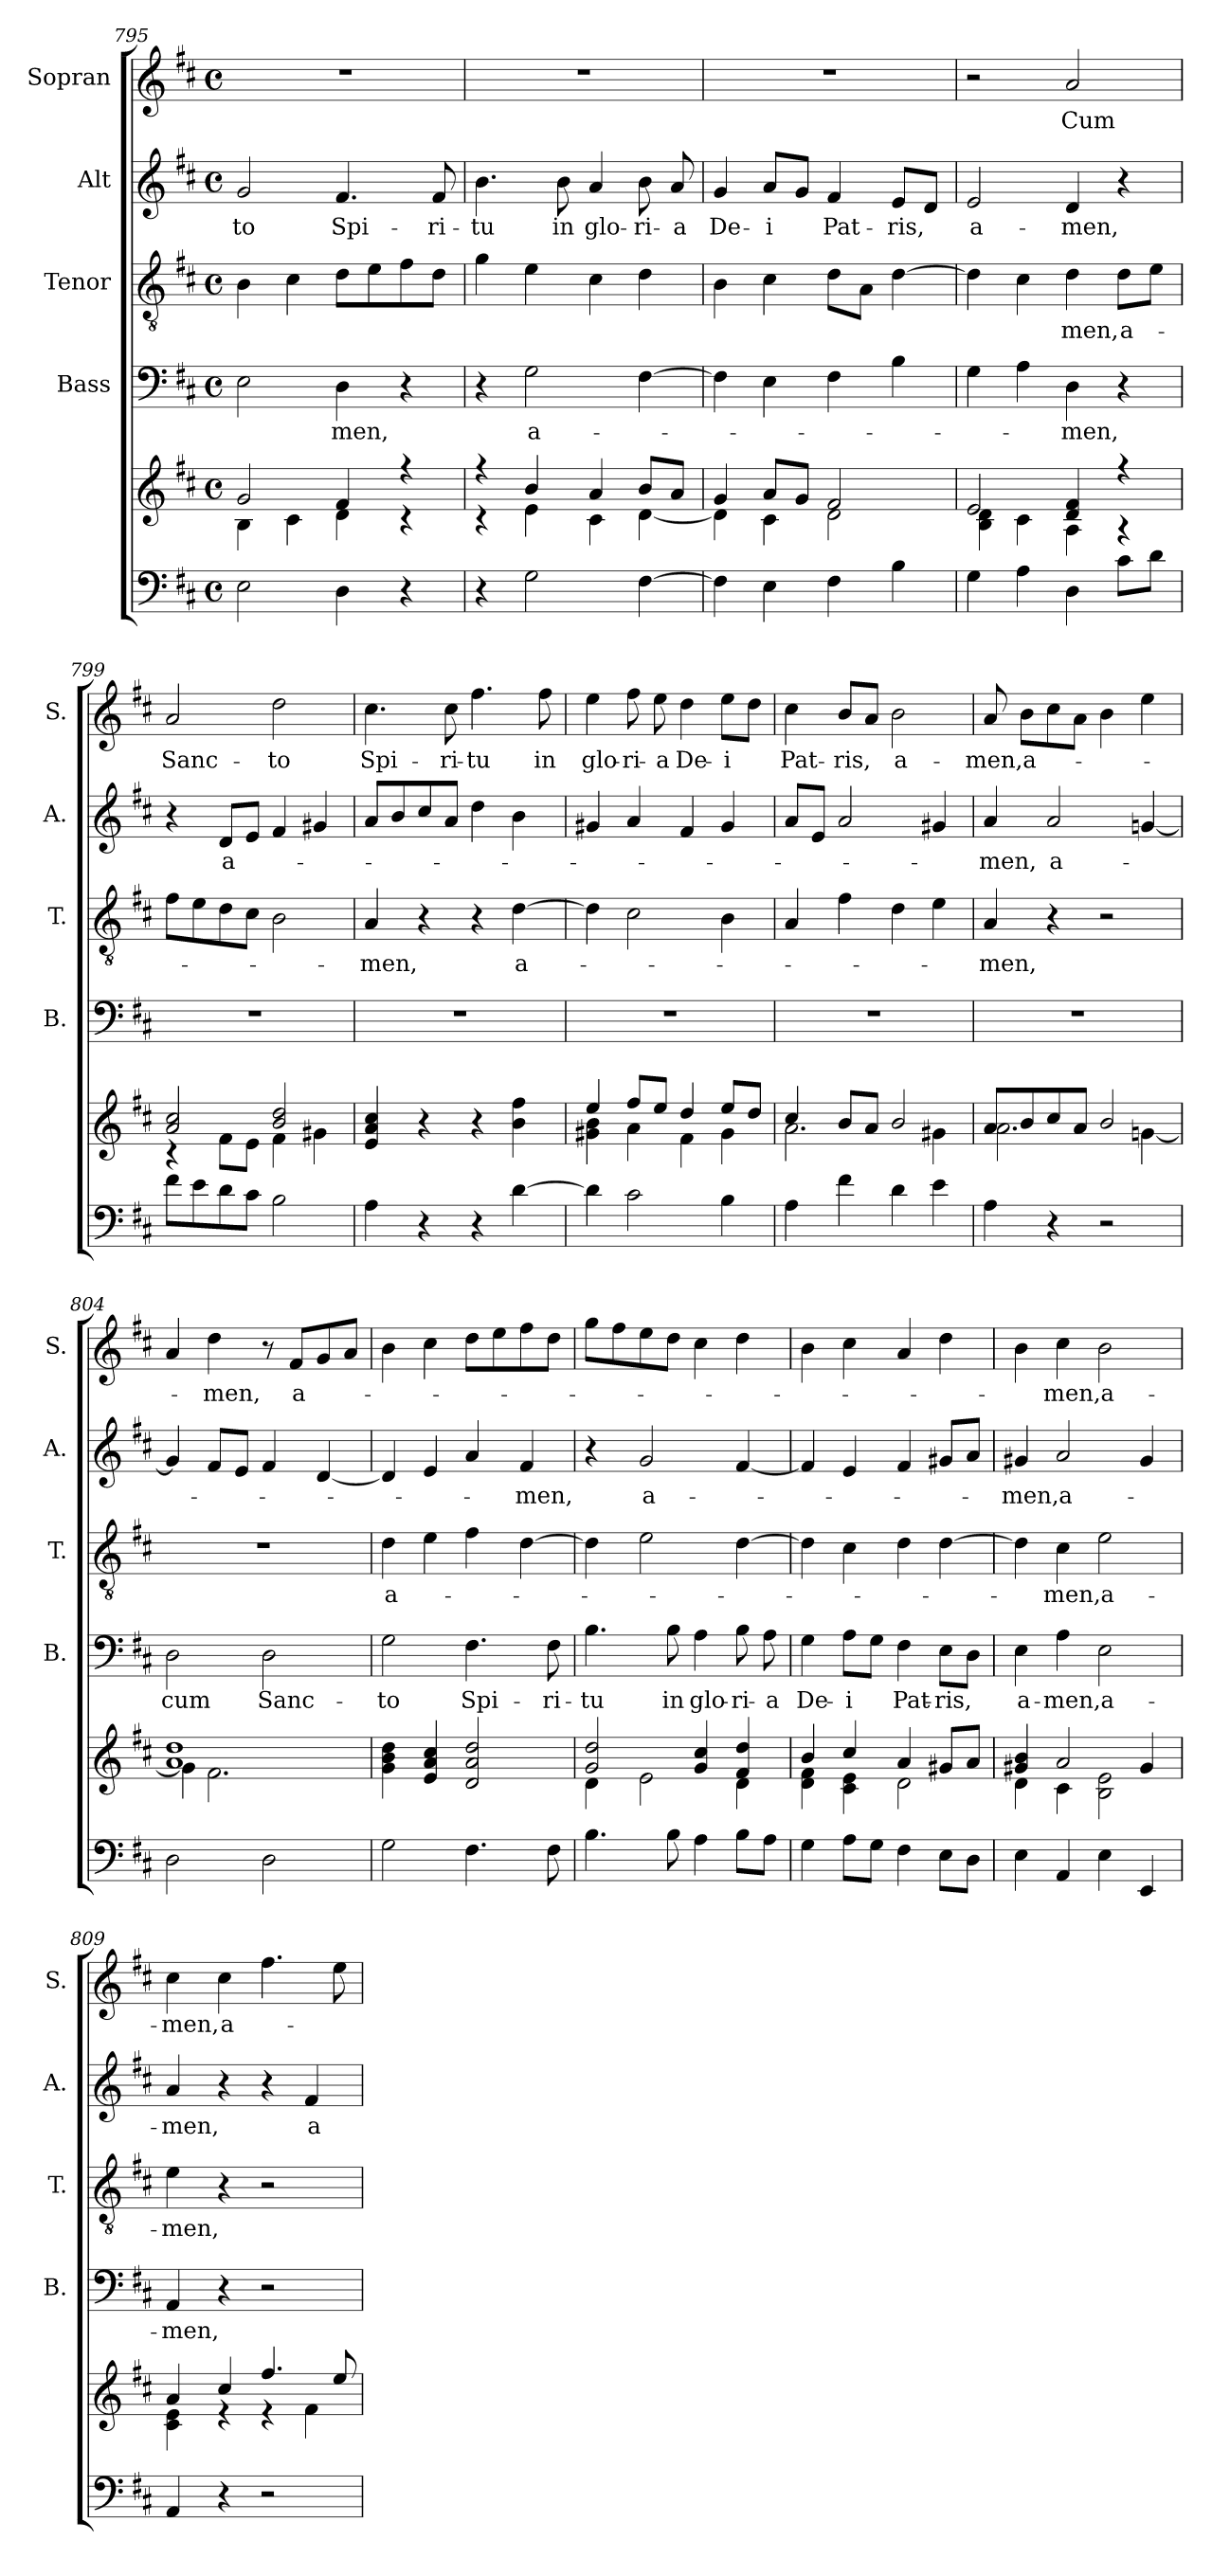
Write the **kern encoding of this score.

**kern	**kern	**kern	**text	**kern	**text	**kern	**text	**kern	**text
*part5	*part5	*part4	*part4	*part3	*part3	*part2	*part2	*part1	*part1
*staff6	*staff5	*staff4	*staff4	*staff3	*staff3	*staff2	*staff2	*staff1	*staff1
*	*	*I"Bass	*	*I"Tenor	*	*I"Alt	*	*I"Sopran	*
*	*	*I'B.	*	*I'T.	*	*I'A.	*	*I'S.	*
*clefF4	*clefG2	*clefF4	*	*clefGv2	*	*clefG2	*	*clefG2	*
*k[f#c#]	*k[f#c#]	*k[f#c#]	*	*k[f#c#]	*	*k[f#c#]	*	*k[f#c#]	*
*D:	*D:	*D:	*	*D:	*	*D:	*	*D:	*
*M4/4	*M4/4	*M4/4	*	*M4/4	*	*M4/4	*	*M4/4	*
*met(c)	*met(c)	*met(c)	*	*met(c)	*	*met(c)	*	*met(c)	*
=795	=795	=795	=795	=795	=795	=795	=795	=795	=795
*	*^	*	*	*	*	*	*	*	*
!	!	!	!	!	!	!	!	!LO:LY:b	!	!
2E\	2g/	4B\	2E\	.	4B\	.	2g/	-to	1r	.
.	.	4c#\	.	.	4c#\	.	.	.	.	.
!	!	!	!	!LO:LY:b	!	!	!	!LO:LY:b	!	!
4D\	4f#/	4d\	4D\	-men,	8d\L	.	4.f#/	Spi-	.	.
.	.	.	.	.	8e\	.	.	.	.	.
4r	4r	4r	4r	.	8f#\	.	.	.	.	.
!	!	!	!	!	!	!	!	!LO:LY:b	!	!
.	.	.	.	.	8d\J	.	8f#/	-ri-	.	.
=796	=796	=796	=796	=796	=796	=796	=796	=796	=796	=796
!	!	!	!	!	!	!	!	!LO:LY:b	!	!
4r	4r	4r	4r	.	4g\	.	4.b\	-tu	1r	.
!	!	!	!	!LO:LY:b	!	!	!	!	!	!
2G\	4b/	4e\	2G\	a-	4e\	.	.	.	.	.
!	!	!	!	!	!	!	!	!LO:LY:b	!	!
.	.	.	.	.	.	.	8b\	in	.	.
!	!	!	!	!	!	!	!	!LO:LY:b	!	!
.	4a/	4c#\	.	.	4c#\	.	4a/	glo-	.	.
!	!	!	!	!	!	!	!	!LO:LY:b	!	!
[4F#\	8b/L	[<4d\	[4F#\	.	4d\	.	8b\	-ri-	.	.
!	!	!	!	!	!	!	!	!LO:LY:b	!	!
.	8a/J	.	.	.	.	.	8a/	-a	.	.
!!LO:PB:g=z
=797	=797	=797	=797	=797	=797	=797	=797	=797	=797	=797
!	!	!	!	!	!	!	!	!LO:LY:b	!	!
4F#\]	4g/	4d\]	4F#\]	.	4B\	.	4g/	De-	1r	.
!	!	!	!	!	!	!	!	!LO:LY:b	!	!
4E\	8a/L	4c#\	4E\	.	4c#\	.	8a/L	-i	.	.
.	8g/J	.	.	.	.	.	8g/J	.	.	.
!	!	!	!	!	!	!	!	!LO:LY:b	!	!
4F#\	2f#/	2d\	4F#\	.	8d\L	.	4f#/	Pat-	.	.
.	.	.	.	.	8A\J	.	.	.	.	.
!	!	!	!	!	!	!	!	!LO:LY:b	!	!
4B\	.	.	4B\	.	[4d\	.	8e/L	-ris,	.	.
.	.	.	.	.	.	.	8d/J	.	.	.
=798	=798	=798	=798	=798	=798	=798	=798	=798	=798	=798
!	!	!	!	!	!	!	!	!LO:LY:b	!	!
4G\	2e/	4B\ 4d\	4G\	.	4d\]	.	2e/	a-	2r	.
4A\	.	4c#\	4A\	.	4c#\	.	.	.	.	.
!	!	!	!	!LO:LY:b	!	!LO:LY:b	!	!LO:LY:b	!	!LO:LY:b
4D\	4d/ 4f#/	4A\	4D\	-men,	4d\	-men,	4d/	-men,	2a/	Cum
!	!	!	!	!	!	!LO:LY:b	!	!	!	!
8c#\L	4r	4r	4r	.	8d\L	a-	4r	.	.	.
8d\J	.	.	.	.	8e\J	.	.	.	.	.
=799	=799	=799	=799	=799	=799	=799	=799	=799	=799	=799
!	!	!	!	!	!	!	!	!	!	!LO:LY:b
8f#\L	2a/ 2cc#/	4rc	1r	.	8f#\L	.	4r	.	2a/	Sanc-
8e\	.	.	.	.	8e\	.	.	.	.	.
!	!	!	!	!	!	!	!	!LO:LY:b	!	!
8d\	.	8f#\L	.	.	8d\	.	8d/L	a-	.	.
8c#\J	.	8e\J	.	.	8c#\J	.	8e/J	.	.	.
!	!	!	!	!	!	!	!	!	!	!LO:LY:b
2B\	2b/ 2dd/	4f#\	.	.	2B\	.	4f#/	.	2dd\	-to
.	.	4g#X\	.	.	.	.	4g#X/	.	.	.
=800	=800	=800	=800	=800	=800	=800	=800	=800	=800	=800
!	!	!	!	!	!	!LO:LY:b	!	!	!	!LO:LY:b
*	*v	*v	*	*	*	*	*	*	*	*
4A\	4e/ 4a/ 4cc#/	1r	.	4A/	-men,	8a/L	.	4.cc#\	Spi-
.	.	.	.	.	.	8b/	.	.	.
4r	4r	.	.	4r	.	8cc#/	.	.	.
!	!	!	!	!	!	!	!	!	!LO:LY:b
.	.	.	.	.	.	8a/J	.	8cc#\	-ri-
!	!	!	!	!	!	!	!	!	!LO:LY:b
4r	4r	.	.	4r	.	4dd\	.	4.ff#\	-tu
!	!	!	!	!	!LO:LY:b	!	!	!	!
[4d\	4b\ 4ff#\	.	.	[4d\	a-	4b\	.	.	.
!	!	!	!	!	!	!	!	!	!LO:LY:b
.	.	.	.	.	.	.	.	8ff#\	in
=801	=801	=801	=801	=801	=801	=801	=801	=801	=801
*	*^	*	*	*	*	*	*	*	*
!	!	!	!	!	!	!	!	!	!	!LO:LY:b
4d\]	4ee/	4g#X\ 4b\	1r	.	4d\]	.	4g#X/	.	4ee\	glo-
!	!	!	!	!	!	!	!	!	!	!LO:LY:b
2c#\	8ff#/L	4a\	.	.	2c#\	.	4a/	.	8ff#\	-ri-
!	!	!	!	!	!	!	!	!	!	!LO:LY:b
.	8ee/J	.	.	.	.	.	.	.	8ee\	-a
!	!	!	!	!	!	!	!	!	!	!LO:LY:b
.	4dd/	4f#\	.	.	.	.	4f#/	.	4dd\	De-
!	!	!	!	!	!	!	!	!	!	!LO:LY:b
4B\	8ee/L	4g#\	.	.	4B\	.	4g#/	.	8ee\L	-i
.	8dd/J	.	.	.	.	.	.	.	8dd\J	.
!!LO:LB:g=z
=802	=802	=802	=802	=802	=802	=802	=802	=802	=802	=802
!	!	!	!	!	!	!	!	!	!	!LO:LY:b
4A\	4cc#/	2.a\	1r	.	4A/	.	8a/L	.	4cc#\	Pat-
.	.	.	.	.	.	.	8e/J	.	.	.
!	!	!	!	!	!	!	!	!	!	!LO:LY:b
4f#\	8b/L	.	.	.	4f#\	.	2a/	.	8b/L	-ris,
.	8a/J	.	.	.	.	.	.	.	8a/J	.
!	!	!	!	!	!	!	!	!	!	!LO:LY:b
4d\	2b/	.	.	.	4d\	.	.	.	2b\	a-
4e\	.	4g#X\	.	.	4e\	.	4g#X/	.	.	.
=803	=803	=803	=803	=803	=803	=803	=803	=803	=803	=803
!	!	!	!	!	!	!LO:LY:b	!	!LO:LY:b	!	!LO:LY:b
4A\	8a/L	2.a\	1r	.	4A/	-men,	4a/	-men,	8a/	-men,
!	!	!	!	!	!	!	!	!	!	!LO:LY:b
.	8b/	.	.	.	.	.	.	.	8b\L	a-
!	!	!	!	!	!	!	!	!LO:LY:b	!	!
4r	8cc#/	.	.	.	4r	.	2a/	a-	8cc#\	.
.	8a/J	.	.	.	.	.	.	.	8a\J	.
2r	2b/	.	.	.	2r	.	.	.	4b\	.
.	.	[<4gn\	.	.	.	.	[4gn/	.	4ee\	.
=804	=804	=804	=804	=804	=804	=804	=804	=804	=804	=804
!	!	!	!	!LO:LY:b	!	!	!	!	!	!
2D\	1a 1dd	4g\]	2D\	cum	1r	.	4g/]	.	4a/	.
!	!	!	!	!	!	!	!	!	!	!LO:LY:b
.	.	2.f#\	.	.	.	.	8f#/L	.	4dd\	-men,
.	.	.	.	.	.	.	8e/J	.	.	.
!	!	!	!	!LO:LY:b	!	!	!	!	!	!
2D\	.	.	2D\	Sanc-	.	.	4f#/	.	8r	.
!	!	!	!	!	!	!	!	!	!	!LO:LY:b
.	.	.	.	.	.	.	.	.	8f#/L	a-
.	.	.	.	.	.	.	[4d/	.	8g/	.
.	.	.	.	.	.	.	.	.	8a/J	.
*	*v	*v	*	*	*	*	*	*	*	*
=805	=805	=805	=805	=805	=805	=805	=805	=805	=805
!	!	!	!LO:LY:b	!	!LO:LY:b	!	!	!	!
2G\	4g\ 4b\ 4dd\	2G\	-to	4d\	a-	4d/]	.	4b\	.
.	4e/ 4a/ 4cc#/	.	.	4e\	.	4e/	.	4cc#\	.
!	!	!	!LO:LY:b	!	!	!	!	!	!
4.F#\	2d/ 2a/ 2dd/	4.F#\	Spi-	4f#\	.	4a/	.	8dd\L	.
.	.	.	.	.	.	.	.	8ee\	.
!	!	!	!	!	!	!	!LO:LY:b	!	!
.	.	.	.	[4d\	.	4f#/	-men,	8ff#\	.
!	!	!	!LO:LY:b	!	!	!	!	!	!
8F#\	.	8F#\	-ri-	.	.	.	.	8dd\J	.
=806	=806	=806	=806	=806	=806	=806	=806	=806	=806
*	*^	*	*	*	*	*	*	*	*
!	!	!	!	!LO:LY:b	!	!	!	!	!	!
4.B\	2g/ 2dd/	4d\	4.B\	-tu	4d\]	.	4r	.	8gg\L	.
.	.	.	.	.	.	.	.	.	8ff#\	.
!	!	!	!	!	!	!	!	!LO:LY:b	!	!
.	.	2e\	.	.	2e\	.	2g/	a-	8ee\	.
!	!	!	!	!LO:LY:b	!	!	!	!	!	!
8B\	.	.	8B\	in	.	.	.	.	8dd\J	.
!	!	!	!	!LO:LY:b	!	!	!	!	!	!
4A\	4g/ 4cc#/	.	4A\	glo-	.	.	.	.	4cc#\	.
!	!	!	!	!LO:LY:b	!	!	!	!	!	!
8B\L	4f#/ 4dd/	4d\	8B\	-ri-	[4d\	.	[4f#/	.	4dd\	.
!	!	!	!	!LO:LY:b	!	!	!	!	!	!
8A\J	.	.	8A\	-a	.	.	.	.	.	.
!!LO:PB:g=z
=807	=807	=807	=807	=807	=807	=807	=807	=807	=807	=807
!	!	!	!	!LO:LY:b	!	!	!	!	!	!
4G\	4b/	4d\ 4f#\	4G\	De-	4d\]	.	4f#/]	.	4b\	.
!	!	!	!	!LO:LY:b	!	!	!	!	!	!
8A\L	4cc#/	4c#\ 4e\	8A\L	-i	4c#\	.	4e/	.	4cc#\	.
8G\J	.	.	8G\J	.	.	.	.	.	.	.
!	!	!	!	!LO:LY:b	!	!	!	!	!	!
4F#\	4a/	2d\	4F#\	Pat-	4d\	.	4f#/	.	4a/	.
!	!	!	!	!LO:LY:b	!	!	!	!	!	!
8E\L	8g#X/L	.	8E\L	-ris,	[4d\	.	8g#X/L	.	4dd\	.
8D\J	8a/J	.	8D\J	.	.	.	8a/J	.	.	.
=808	=808	=808	=808	=808	=808	=808	=808	=808	=808	=808
!	!	!	!	!LO:LY:b	!	!	!	!LO:LY:b	!	!
4E\	4g#X/ 4b/	4d\	4E\	a-	4d\]	.	4g#X/	-men,	4b\	.
!	!	!	!	!LO:LY:b	!	!LO:LY:b	!	!LO:LY:b	!	!LO:LY:b
4AA/	2a/	4c#\	4A\	-men,	4c#\	-men,	2a/	a-	4cc#\	-men,
!	!	!	!	!LO:LY:b	!	!LO:LY:b	!	!	!	!LO:LY:b
4E\	.	2B\ 2e\	2E\	a-	2e\	a-	.	.	2b\	a-
4EE/	4g#/	.	.	.	.	.	4g#/	.	.	.
=809	=809	=809	=809	=809	=809	=809	=809	=809	=809	=809
!	!	!	!	!LO:LY:b	!	!LO:LY:b	!	!LO:LY:b	!	!LO:LY:b
4AA/	4a/	4c#\ 4e\	4AA/	-men,	4e\	-men,	4a/	-men,	4cc#\	-men,
!	!	!	!	!	!	!	!	!	!	!LO:LY:b
4r	4cc#/	4re	4r	.	4r	.	4r	.	4cc#\	a-
2r	4.ff#/	4re	2r	.	2r	.	4r	.	4.ff#\	.
!	!	!	!	!	!	!	!	!LO:LY:b	!	!
.	.	4f#\	.	.	.	.	4f#/	a-	.	.
.	8ee/	.	.	.	.	.	.	.	8ee\	.
*	*v	*v	*	*	*	*	*	*	*	*
=	=	=	=	=	=	=	=	=	=
*-	*-	*-	*-	*-	*-	*-	*-	*-	*-
